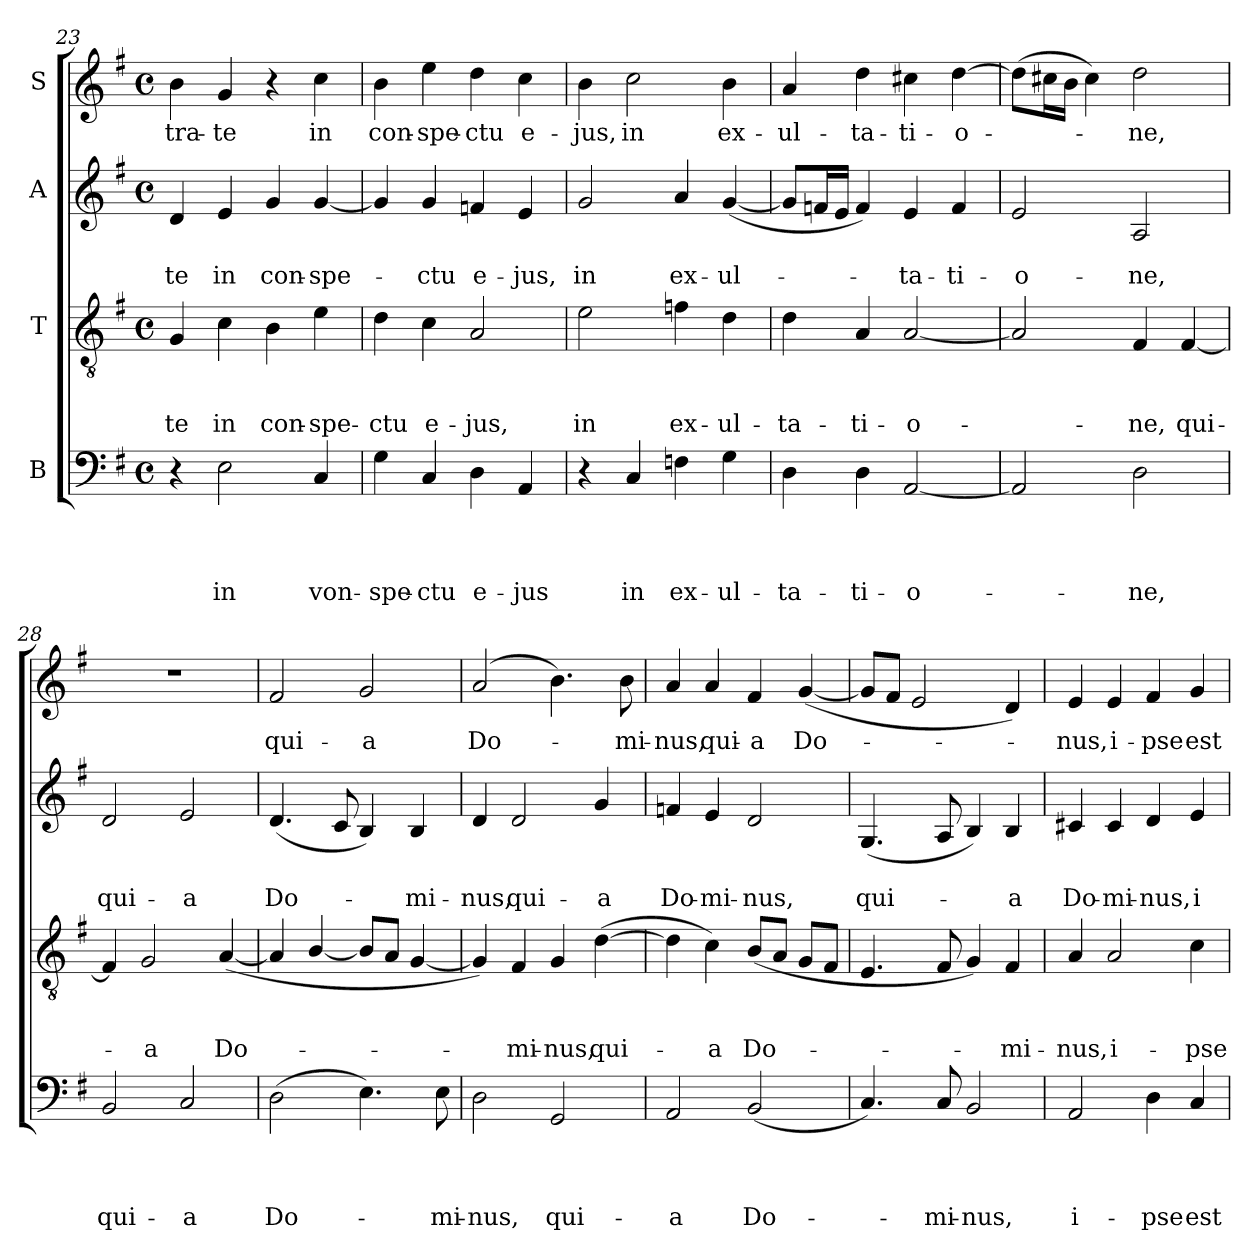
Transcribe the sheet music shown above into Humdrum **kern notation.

**kern	**text	**text	**text	**text	**kern	**text	**text	**text	**kern	**text	**text	**kern	**text
*part4	*part4	*part4	*part4	*part4	*part3	*part3	*part3	*part3	*part2	*part2	*part2	*part1	*part1
*staff4	*staff4	*staff4	*staff4	*staff4	*staff3	*staff3	*staff3	*staff3	*staff2	*staff2	*staff2	*staff1	*staff1
*I"B	*	*	*	*	*I"T	*	*	*	*I"A	*	*	*I"S	*
*clefF4	*	*	*	*	*clefGv2	*	*	*	*clefG2	*	*	*clefG2	*
*k[f#]	*	*	*	*	*k[f#]	*	*	*	*k[f#]	*	*	*k[f#]	*
*G:	*	*	*	*	*G:	*	*	*	*G:	*	*	*G:	*
*M4/4	*	*	*	*	*M4/4	*	*	*	*M4/4	*	*	*M4/4	*
*met(c)	*	*	*	*	*met(c)	*	*	*	*met(c)	*	*	*met(c)	*
=23	=23	=23	=23	=23	=23	=23	=23	=23	=23	=23	=23	=23	=23
4r	.	.	.	.	4G/	.	.	-te	4d/	.	-te	4b\	-tra-
2E\	.	.	.	in	4c\	.	.	in	4e/	.	in	4g/	-te
.	.	.	.	.	4B\	.	.	con-	4g/	.	con-	4r	.
4C/	.	.	.	von-	4e\	.	.	-spe-	[4g/	.	-spe-	4cc\	in
=24	=24	=24	=24	=24	=24	=24	=24	=24	=24	=24	=24	=24	=24
4G\	.	.	.	-spe-	4d\	.	.	-ctu	4g/]	.	.	4b\	con-
4C/	.	.	.	-ctu	4c\	.	.	e-	4g/	.	-ctu	4ee\	-spe-
4D\	.	.	.	e-	2A/	.	.	-jus,	4fn/	.	e-	4dd\	-ctu
4AA/	.	.	.	-jus	.	.	.	.	4e/	.	-jus,	4cc\	e-
=25	=25	=25	=25	=25	=25	=25	=25	=25	=25	=25	=25	=25	=25
4r	.	.	.	.	2e\	.	.	in	2g/	.	in	4b\	-jus,
4C/	.	.	.	in	.	.	.	.	.	.	.	2cc\	in
4Fn\	.	.	.	ex-	4fn\	.	.	ex-	4a/	.	ex-	.	.
4G\	.	.	.	-ul-	4d\	.	.	-ul-	([4g/	.	-ul-	4b\	ex-
=26	=26	=26	=26	=26	=26	=26	=26	=26	=26	=26	=26	=26	=26
4D\	.	.	.	-ta-	4d\	.	.	-ta-	8g/L]	.	.	4a/	-ul-
.	.	.	.	.	.	.	.	.	16fn/L	.	.	.	.
.	.	.	.	.	.	.	.	.	16e/JJ	.	.	.	.
4D\	.	.	.	-ti-	4A/	.	.	-ti-	4f/)	.	.	4dd\	-ta-
[2AA/	.	.	.	-o-	[2A/	.	.	-o-	4e/	.	-ta-	4cc#X\	-ti-
.	.	.	.	.	.	.	.	.	4f/	.	-ti-	[4dd\	-o-
!!LO:LB:g=z
=27	=27	=27	=27	=27	=27	=27	=27	=27	=27	=27	=27	=27	=27
2AA/]	.	.	.	.	2A/]	.	.	-­-	2e/	.	-o-	(8dd\L]	-­-
.	.	.	.	.	.	.	.	.	.	.	.	16cc#X\L	.
.	.	.	.	.	.	.	.	.	.	.	.	16b\JJ	.
.	.	.	.	.	.	.	.	.	.	.	.	4cc#\)	.
2D\	.	.	.	-ne,	4F#/	.	.	-ne,	2A/	.	-ne,	2dd\	-ne,
.	.	.	.	.	[4F#/	.	.	qui-	.	.	.	.	.
=28	=28	=28	=28	=28	=28	=28	=28	=28	=28	=28	=28	=28	=28
2BB/	.	.	.	qui-	4F#/]	.	.	.	2d/	.	qui-	1r	.
.	.	.	.	.	2G/	.	.	-a	.	.	.	.	.
2C/	.	.	.	-a	.	.	.	.	2e/	.	-a	.	.
.	.	.	.	.	(<[4A/	.	.	Do-	.	.	.	.	.
=29	=29	=29	=29	=29	=29	=29	=29	=29	=29	=29	=29	=29	=29
(2D\	.	.	.	Do-	4A/]	.	.	.	(4.d/	.	Do-	2f#/	qui-
.	.	.	.	.	[4B/	.	.	.	.	.	.	.	.
.	.	.	.	.	.	.	.	.	8c/	.	.	.	.
4.E\)	.	.	.	.	8B/L]	.	.	.	4B/)	.	.	2g/	-a
.	.	.	.	.	8A/J	.	.	.	.	.	.	.	.
.	.	.	.	.	[4G/	.	.	.	4B/	.	-mi-	.	.
8E\	.	.	.	-mi-	.	.	.	.	.	.	.	.	.
=30	=30	=30	=30	=30	=30	=30	=30	=30	=30	=30	=30	=30	=30
2D\	.	.	.	-nus,	4G/])	.	.	.	4d/	.	-nus,	(2a/	Do-
.	.	.	.	.	4F#/	.	.	-mi-	2d/	.	qui-	.	.
2GG/	.	.	.	qui-	4G/	.	.	-nus,	.	.	.	4.b\)	.
.	.	.	.	.	([4d\	.	.	qui-	4g/	.	-a	.	.
.	.	.	.	.	.	.	.	.	.	.	.	8b\	-mi-
=31	=31	=31	=31	=31	=31	=31	=31	=31	=31	=31	=31	=31	=31
2AA/	.	.	.	-a	4d\]	.	.	.	4fn/	.	Do-	4a/	-nus,
.	.	.	.	.	4c\)	.	.	-a	4e/	.	-mi-	4a/	qui-
(2BB/	.	.	.	Do-	(8B/L	.	.	Do-	2d/	.	-nus,	4f#/	-a
.	.	.	.	.	8A/J	.	.	.	.	.	.	.	.
.	.	.	.	.	8G/L	.	.	.	.	.	.	([4g/	Do-
.	.	.	.	.	8F#/J	.	.	.	.	.	.	.	.
=32	=32	=32	=32	=32	=32	=32	=32	=32	=32	=32	=32	=32	=32
4.C/)	.	.	.	.	4.E/	.	.	.	(>4.G/	.	qui-	8g/L]	.
.	.	.	.	.	.	.	.	.	.	.	.	8f#/J	.
.	.	.	.	.	.	.	.	.	.	.	.	2e/	.
8C/	.	.	.	-mi-	8F#/	.	.	.	8A/	.	.	.	.
2BB/	.	.	.	-nus,	4G/)	.	.	.	4B/)	.	.	.	.
.	.	.	.	.	4F#/	.	.	-mi-	4B/	.	-a	4d/)	.
!!LO:LB:g=z
=33	=33	=33	=33	=33	=33	=33	=33	=33	=33	=33	=33	=33	=33
2AA/	.	.	.	i-	4A/	.	.	-nus,	4c#X/	.	Do-	4e/	-nus,
.	.	.	.	.	2A/	.	.	i-	4c#/	.	-mi-	4e/	i-
4D\	.	.	.	-pse	.	.	.	.	4d/	.	-nus,	4f#/	-pse
4C/	.	.	.	est	4c\	.	.	-pse	4e/	.	i-	4g/	est
=	=	=	=	=	=	=	=	=	=	=	=	=	=
*-	*-	*-	*-	*-	*-	*-	*-	*-	*-	*-	*-	*-	*-
